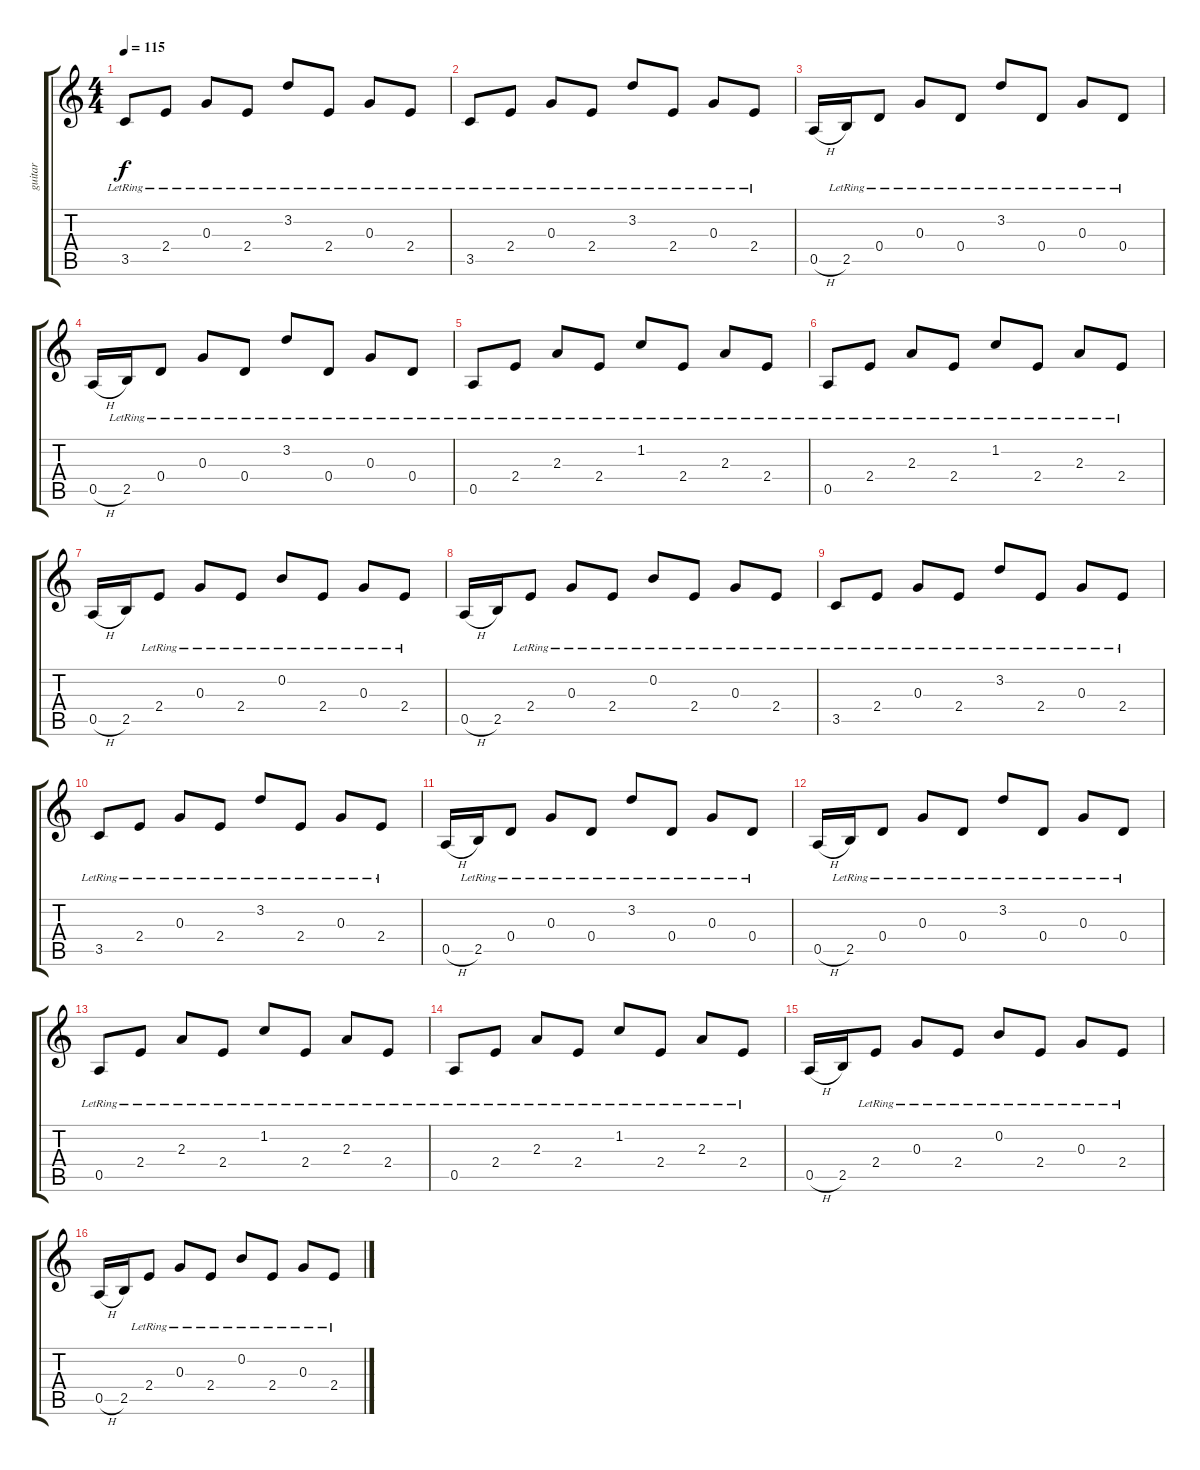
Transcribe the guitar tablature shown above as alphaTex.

\track ("guitar" "guitar") {instrument acousticguitarsteel}
\staff {score tabs}
\tuning (E4 B3 G3 D3 A2 E2) {hide}
\ts (4 4)
\tempo 115
\clef g2
\ks c
3.5{lr}.8{dy f} 2.4{lr}.8 0.3{lr}.8 2.4{lr}.8 3.2{lr}.8 2.4{lr}.8 0.3{lr}.8 2.4{lr}.8 |
3.5{lr}.8 2.4{lr}.8 0.3{lr}.8 2.4{lr}.8 3.2{lr}.8 2.4{lr}.8 0.3{lr}.8 2.4{lr}.8 |
0.5{h}.16 2.5{lr}.16 0.4{lr}.8 0.3{lr}.8 0.4{lr}.8 3.2{lr}.8 0.4{lr}.8 0.3{lr}.8 0.4{lr}.8 |
0.5{h}.16 2.5{lr}.16 0.4{lr}.8 0.3{lr}.8 0.4{lr}.8 3.2{lr}.8 0.4{lr}.8 0.3{lr}.8 0.4{lr}.8 |
0.5{lr}.8 2.4{lr}.8 2.3{lr}.8 2.4{lr}.8 1.2{lr}.8 2.4{lr}.8 2.3{lr}.8 2.4{lr}.8 |
0.5{lr}.8 2.4{lr}.8 2.3{lr}.8 2.4{lr}.8 1.2{lr}.8 2.4{lr}.8 2.3{lr}.8 2.4{lr}.8 |
0.5{h}.16 2.5.16 2.4{lr}.8 0.3{lr}.8 2.4{lr}.8 0.2{lr}.8 2.4{lr}.8 0.3{lr}.8 2.4{lr}.8 |
0.5{h}.16 2.5.16 2.4{lr}.8 0.3{lr}.8 2.4{lr}.8 0.2{lr}.8 2.4{lr}.8 0.3{lr}.8 2.4{lr}.8 |
3.5{lr}.8 2.4{lr}.8 0.3{lr}.8 2.4{lr}.8 3.2{lr}.8 2.4{lr}.8 0.3{lr}.8 2.4{lr}.8 |
3.5{lr}.8 2.4{lr}.8 0.3{lr}.8 2.4{lr}.8 3.2{lr}.8 2.4{lr}.8 0.3{lr}.8 2.4{lr}.8 |
0.5{h}.16 2.5{lr}.16 0.4{lr}.8 0.3{lr}.8 0.4{lr}.8 3.2{lr}.8 0.4{lr}.8 0.3{lr}.8 0.4{lr}.8 |
0.5{h}.16 2.5{lr}.16 0.4{lr}.8 0.3{lr}.8 0.4{lr}.8 3.2{lr}.8 0.4{lr}.8 0.3{lr}.8 0.4{lr}.8 |
0.5{lr}.8 2.4{lr}.8 2.3{lr}.8 2.4{lr}.8 1.2{lr}.8 2.4{lr}.8 2.3{lr}.8 2.4{lr}.8 |
0.5{lr}.8 2.4{lr}.8 2.3{lr}.8 2.4{lr}.8 1.2{lr}.8 2.4{lr}.8 2.3{lr}.8 2.4{lr}.8 |
0.5{h}.16 2.5.16 2.4{lr}.8 0.3{lr}.8 2.4{lr}.8 0.2{lr}.8 2.4{lr}.8 0.3{lr}.8 2.4{lr}.8 |
0.5{h}.16 2.5.16 2.4{lr}.8 0.3{lr}.8 2.4{lr}.8 0.2{lr}.8 2.4{lr}.8 0.3{lr}.8 2.4{lr}.8
